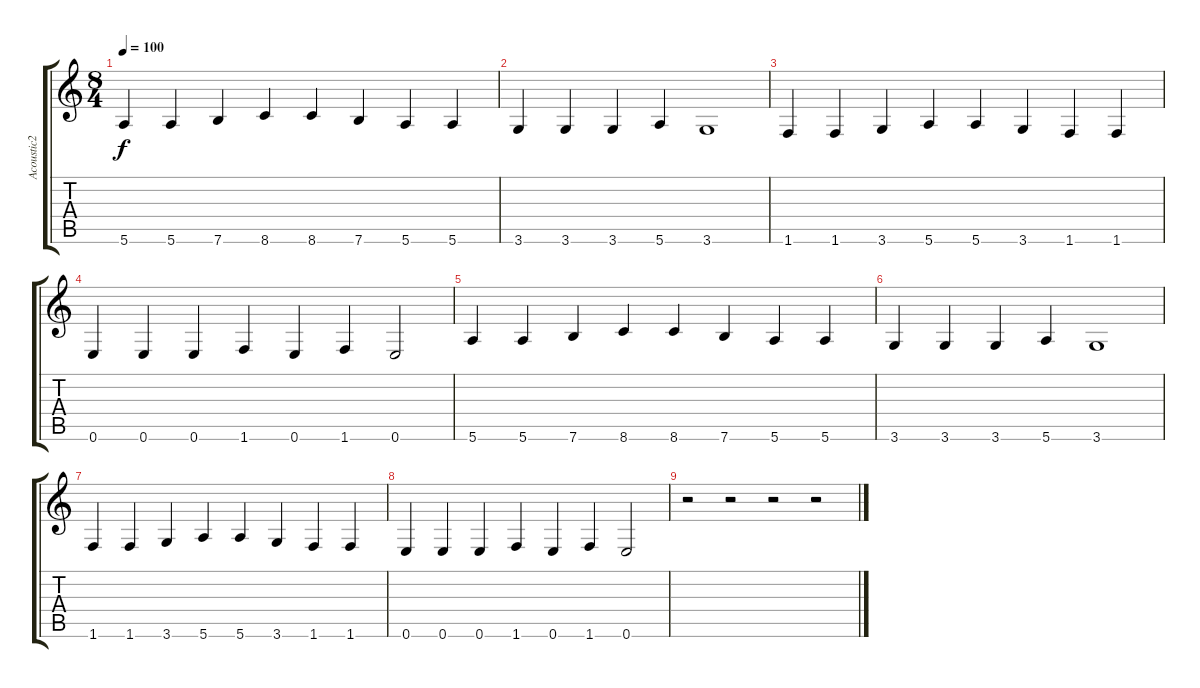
\track ("Acoustic2" "Acoustic2") {instrument acousticguitarnylon}
\staff {score tabs}
\tuning (E4 B3 G3 D3 A2 E2) {hide}
\ts (8 4)
\tempo 100
\clef g2
\ks c
5.6.4{dy f volume 14} 5.6.4 7.6.4 8.6.4 8.6.4 7.6.4 5.6.4 5.6.4 |
3.6.4 3.6.4 3.6.4 5.6.4 3.6.1 |
1.6.4{volume 8} 1.6.4 3.6.4 5.6.4 5.6.4 3.6.4 1.6.4 1.6.4 |
0.6.4 0.6.4 0.6.4 1.6.4 0.6.4 1.6.4 0.6.2 |
5.6.4{volume 4} 5.6.4 7.6.4 8.6.4 8.6.4 7.6.4 5.6.4 5.6.4 |
3.6.4 3.6.4 3.6.4 5.6.4 3.6.1 |
1.6.4 1.6.4 3.6.4 5.6.4 5.6.4 3.6.4 1.6.4 1.6.4 |
0.6.4{volume 0} 0.6.4 0.6.4 1.6.4 0.6.4 1.6.4 0.6.2 |
r.2 r.2 r.2 r.2
